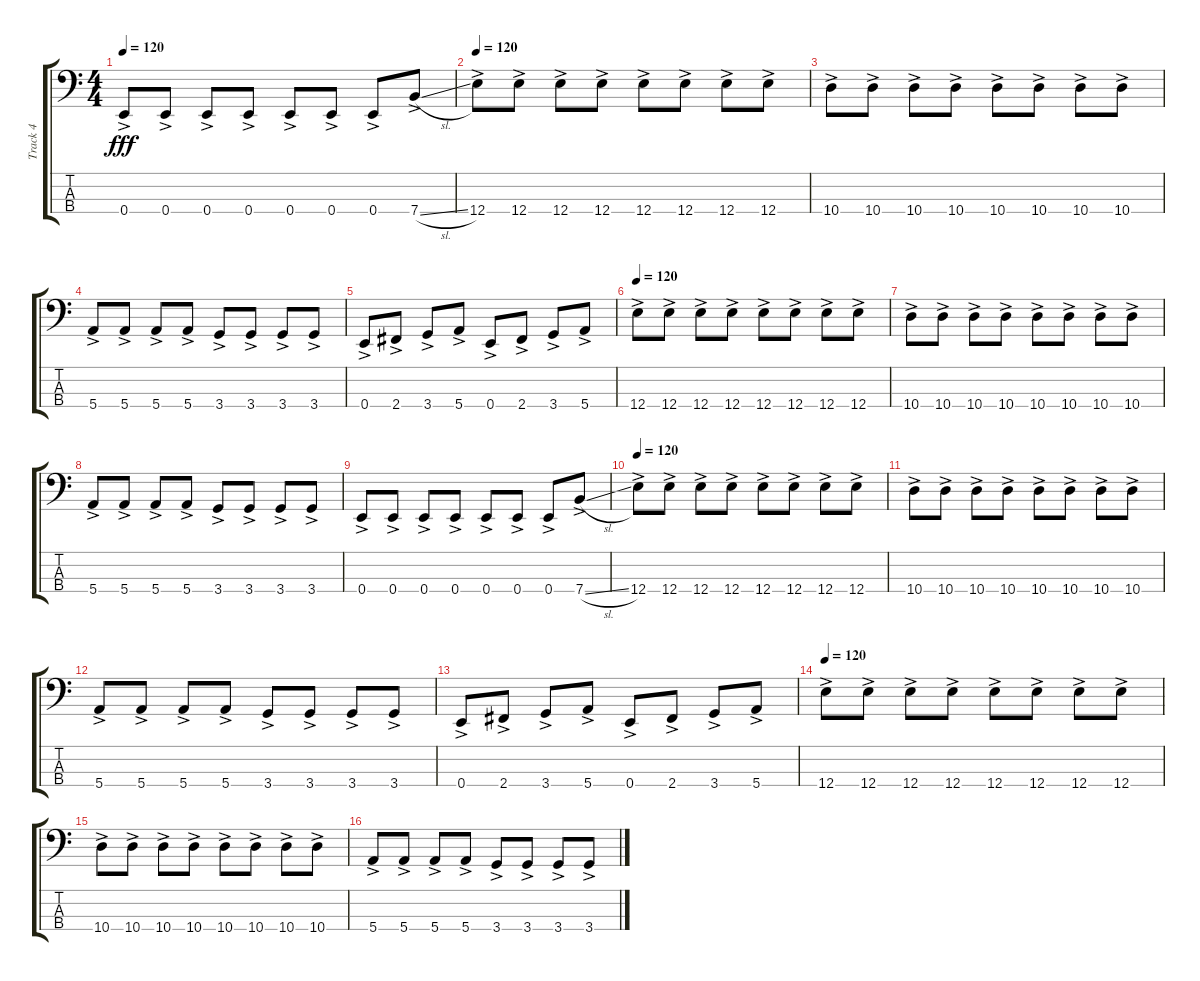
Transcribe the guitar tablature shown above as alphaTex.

\track ("Track 4" "Track 4") {instrument electricbasspick}
\staff {score tabs}
\tuning (G2 D2 A1 E1) {hide}
\ts (4 4)
\tempo 120
\clef f4
\ks c
0.4{ac}.8{dy fff} 0.4{ac}.8 0.4{ac}.8 0.4{ac}.8 0.4{ac}.8 0.4{ac}.8 0.4{ac}.8 7.4{sl ac}.8 |
\tempo 120
12.4{ac}.8{volume 16} 12.4{ac}.8 12.4{ac}.8 12.4{ac}.8 12.4{ac}.8 12.4{ac}.8 12.4{ac}.8 12.4{ac}.8 |
10.4{ac}.8 10.4{ac}.8 10.4{ac}.8 10.4{ac}.8 10.4{ac}.8 10.4{ac}.8 10.4{ac}.8 10.4{ac}.8 |
5.4{ac}.8 5.4{ac}.8 5.4{ac}.8 5.4{ac}.8 3.4{ac}.8 3.4{ac}.8 3.4{ac}.8 3.4{ac}.8 |
0.4{ac}.8 2.4{ac}.8 3.4{ac}.8 5.4{ac}.8 0.4{ac}.8 2.4{ac}.8 3.4{ac}.8 5.4{ac}.8 |
\tempo 120
12.4{ac}.8{volume 16} 12.4{ac}.8 12.4{ac}.8 12.4{ac}.8 12.4{ac}.8 12.4{ac}.8 12.4{ac}.8 12.4{ac}.8 |
10.4{ac}.8 10.4{ac}.8 10.4{ac}.8 10.4{ac}.8 10.4{ac}.8 10.4{ac}.8 10.4{ac}.8 10.4{ac}.8 |
5.4{ac}.8 5.4{ac}.8 5.4{ac}.8 5.4{ac}.8 3.4{ac}.8 3.4{ac}.8 3.4{ac}.8 3.4{ac}.8 |
0.4{ac}.8 0.4{ac}.8 0.4{ac}.8 0.4{ac}.8 0.4{ac}.8 0.4{ac}.8 0.4{ac}.8 7.4{sl ac}.8 |
\tempo 120
12.4{ac}.8{volume 16} 12.4{ac}.8 12.4{ac}.8 12.4{ac}.8 12.4{ac}.8 12.4{ac}.8 12.4{ac}.8 12.4{ac}.8 |
10.4{ac}.8 10.4{ac}.8 10.4{ac}.8 10.4{ac}.8 10.4{ac}.8 10.4{ac}.8 10.4{ac}.8 10.4{ac}.8 |
5.4{ac}.8 5.4{ac}.8 5.4{ac}.8 5.4{ac}.8 3.4{ac}.8 3.4{ac}.8 3.4{ac}.8 3.4{ac}.8 |
0.4{ac}.8 2.4{ac}.8 3.4{ac}.8 5.4{ac}.8 0.4{ac}.8 2.4{ac}.8 3.4{ac}.8 5.4{ac}.8 |
\tempo 120
12.4{ac}.8{volume 16} 12.4{ac}.8 12.4{ac}.8 12.4{ac}.8 12.4{ac}.8 12.4{ac}.8 12.4{ac}.8 12.4{ac}.8 |
10.4{ac}.8 10.4{ac}.8 10.4{ac}.8 10.4{ac}.8 10.4{ac}.8 10.4{ac}.8 10.4{ac}.8 10.4{ac}.8 |
5.4{ac}.8 5.4{ac}.8 5.4{ac}.8 5.4{ac}.8 3.4{ac}.8 3.4{ac}.8 3.4{ac}.8 3.4{ac}.8
